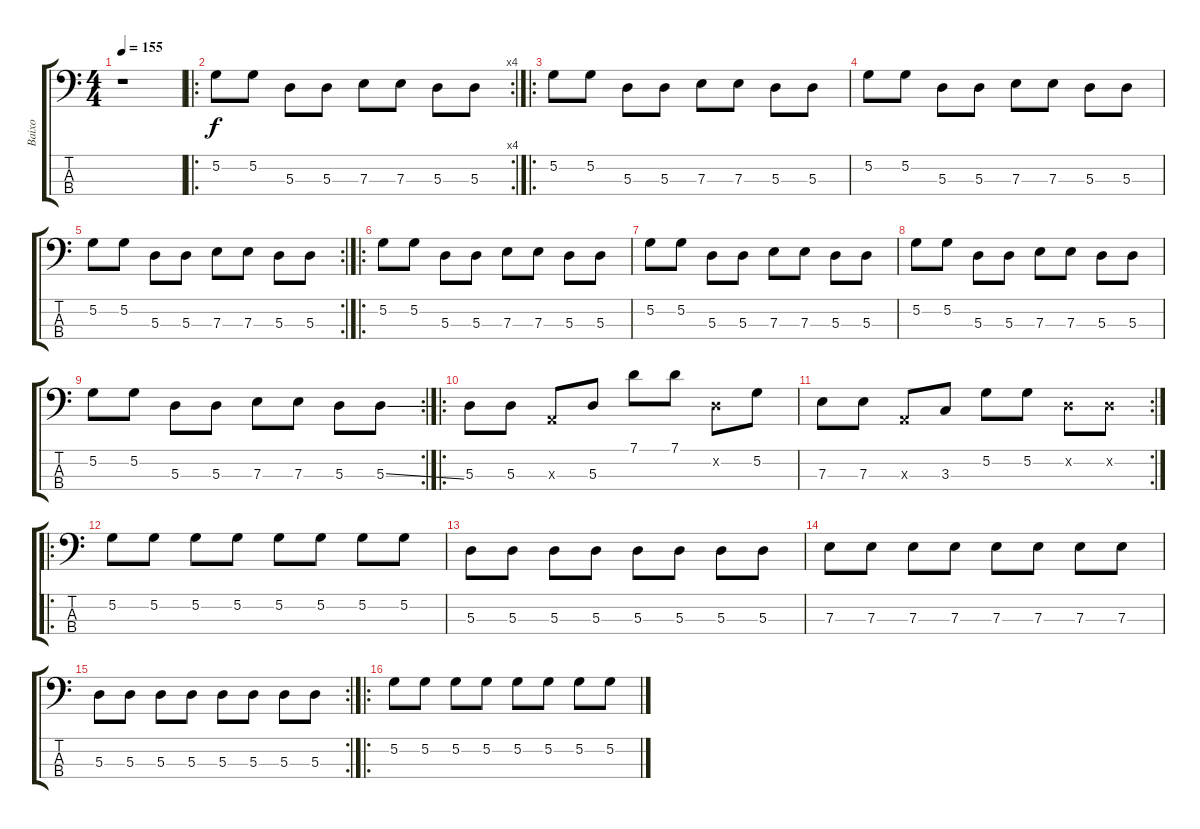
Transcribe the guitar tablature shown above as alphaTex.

\track ("Baixo" "Baixo") {instrument electricbassfinger}
\staff {score tabs}
\tuning (G2 D2 A1 E1) {hide}
\ts (4 4)
\tempo 155
\clef f4
\ks c
r.1{dy f instrument electricbassfinger} |
\ro
\rc 4
5.2.8 5.2.8 5.3.8 5.3.8 7.3.8 7.3.8 5.3.8 5.3.8 |
\ro
5.2.8 5.2.8 5.3.8 5.3.8 7.3.8 7.3.8 5.3.8 5.3.8 |
5.2.8 5.2.8 5.3.8 5.3.8 7.3.8 7.3.8 5.3.8 5.3.8 |
\rc 2
5.2.8 5.2.8 5.3.8 5.3.8 7.3.8 7.3.8 5.3.8 5.3.8 |
\ro
5.2.8 5.2.8 5.3.8 5.3.8 7.3.8 7.3.8 5.3.8 5.3.8 |
5.2.8 5.2.8 5.3.8 5.3.8 7.3.8 7.3.8 5.3.8 5.3.8 |
5.2.8 5.2.8 5.3.8 5.3.8 7.3.8 7.3.8 5.3.8 5.3.8 |
\rc 2
5.2.8 5.2.8 5.3.8 5.3.8 7.3.8 7.3.8 5.3.8 5.3{ss}.8 |
\ro
5.3.8 5.3.8 0.3{x}.8 5.3.8 7.1.8 7.1.8 0.2{x}.8 5.2.8 |
\rc 2
7.3.8 7.3.8 0.3{x}.8 3.3.8 5.2.8 5.2.8 0.2{x}.8 0.2{x}.8 |
\ro
5.2.8 5.2.8 5.2.8 5.2.8 5.2.8 5.2.8 5.2.8 5.2.8 |
5.3.8 5.3.8 5.3.8 5.3.8 5.3.8 5.3.8 5.3.8 5.3.8 |
7.3.8 7.3.8 7.3.8 7.3.8 7.3.8 7.3.8 7.3.8 7.3.8 |
\rc 2
5.3.8 5.3.8 5.3.8 5.3.8 5.3.8 5.3.8 5.3.8 5.3.8 |
\ro
5.2.8 5.2.8 5.2.8 5.2.8 5.2.8 5.2.8 5.2.8 5.2.8
